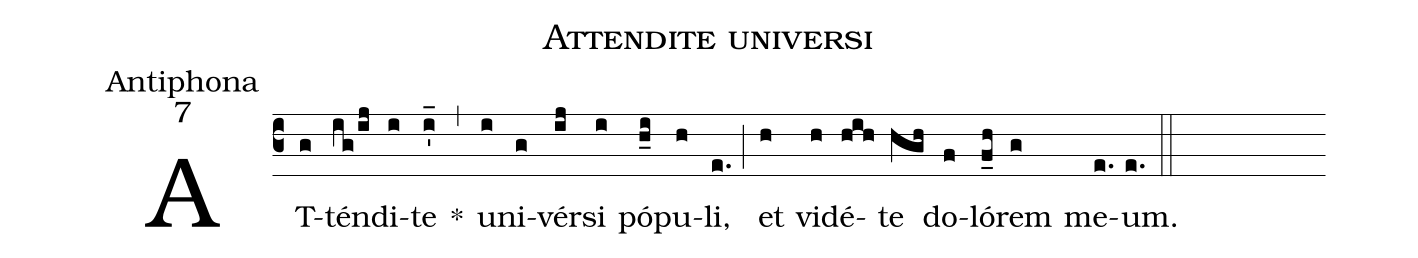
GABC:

name:Attendite universi;
office-part:Antiphona;
mode:7;
%%
(c3) AT(g)tén(ig/ij)di(i)te(i'_) *(,) u(i)ni(g)vér(ij)si(i) pó(h_i)pu(h)li,(e.) (;) et(h) vi(h)dé(hih)te(hgh) do(f)ló(f_h)rem(g) me(e.)um.(e.) (::)
